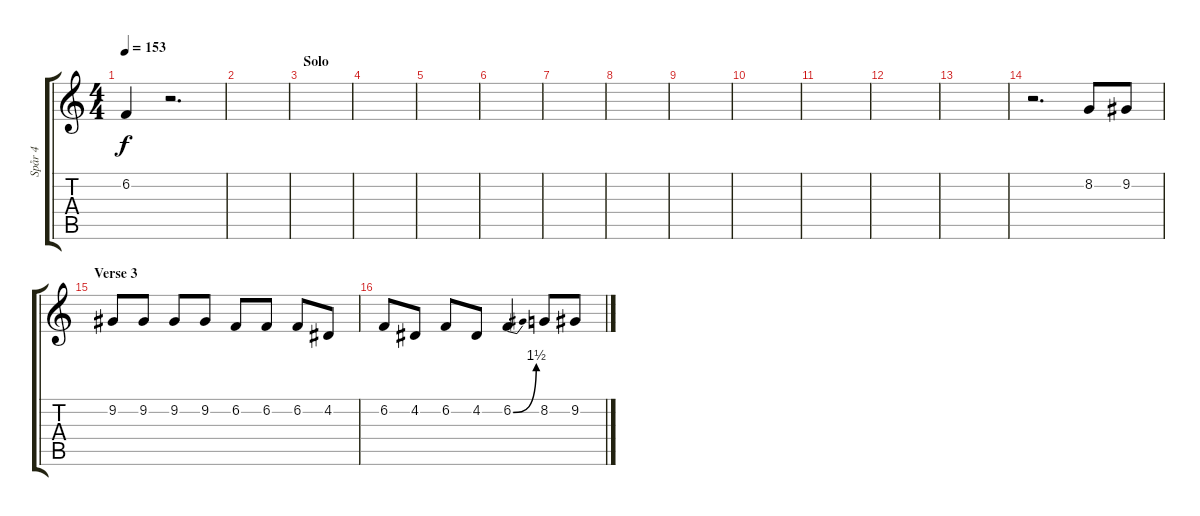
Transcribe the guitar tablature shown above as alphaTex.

\track ("Spår 4" "Spår 4") {instrument altosax}
\staff {score tabs}
\tuning (E4 B3 G3 D3 A2 E2) {hide}
\ts (4 4)
\tempo 153
\clef g2
\ks c
6.2.4{dy f} r.2{d} |
|
\section ("" "Solo")
|
|
|
|
|
|
|
|
|
|
|
r.2{d} 8.2.8 9.2.8 |
\section ("" "Verse 3")
9.2.8 9.2.8 9.2.8 9.2.8 6.2.8 6.2.8 6.2.8 4.2.8 |
6.2.8 4.2.8 6.2.8 4.2.8 6.2{be (bend 0 0 60 6)}.4 8.2.8 9.2.8
